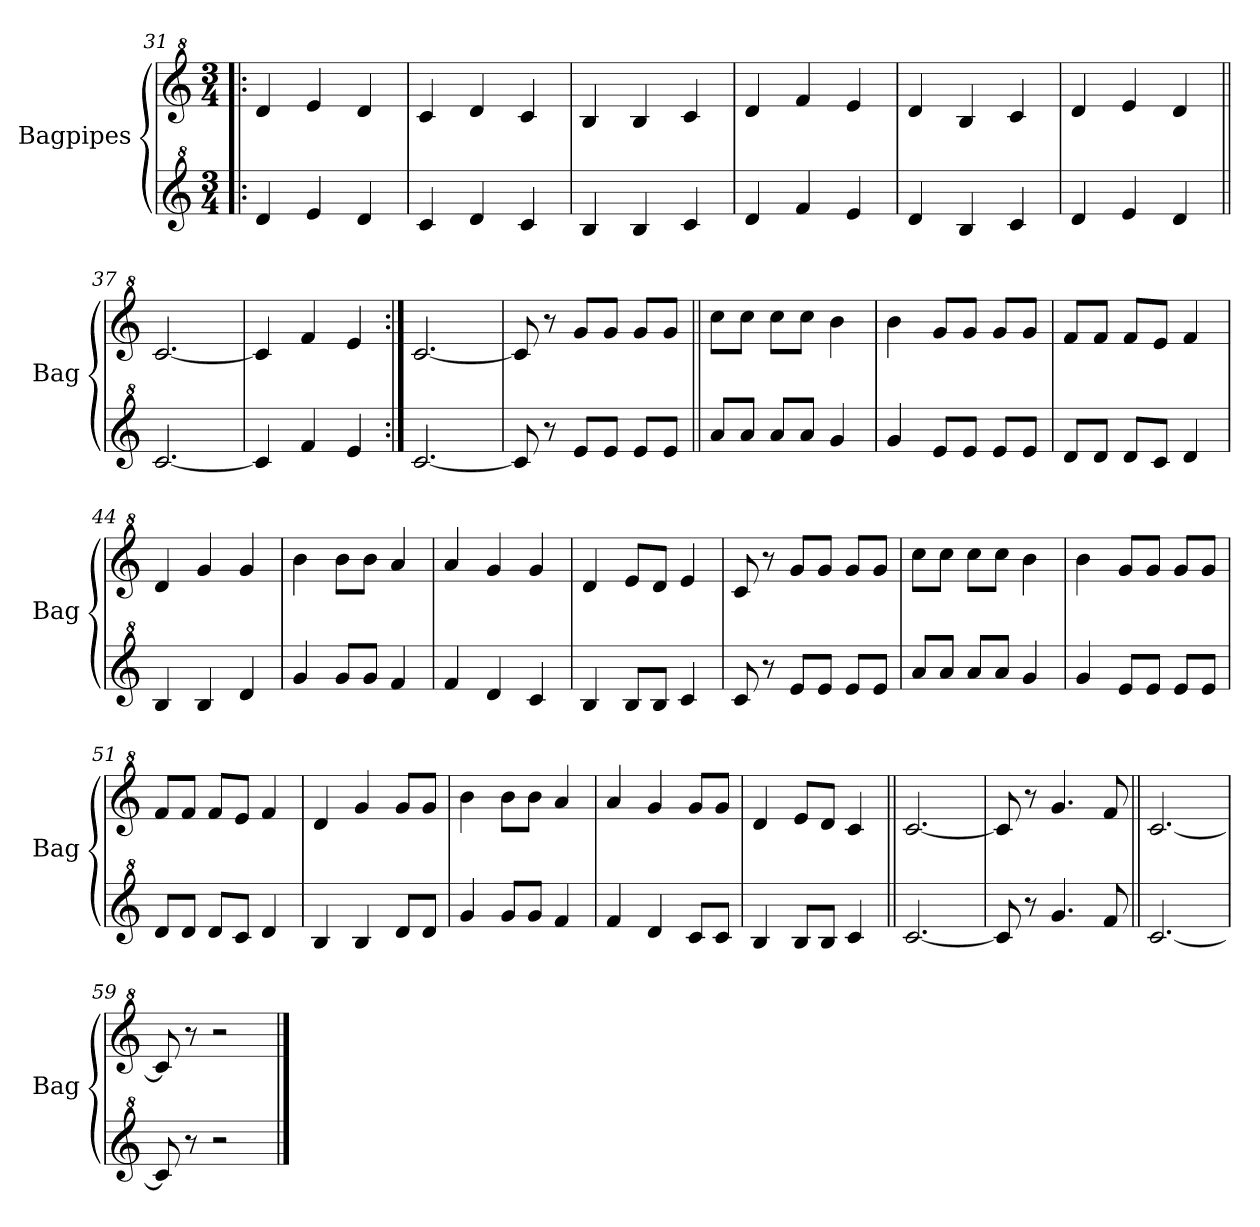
**kern	**kern
*part2	*part1
*staff2	*staff1
*I"Bagpipes	*I"Bagpipes
*I'Bag	*I'Bag
*clefG^2	*clefG^2
*k[]	*k[]
*C:	*C:
*M3/4	*M3/4
=31!|:	=31!|:
4dd/	4dd/
4ee/	4ee/
4dd/	4dd/
=32	=32
4cc/	4cc/
4dd/	4dd/
4cc/	4cc/
=33	=33
4b/	4b/
4b/	4b/
4cc/	4cc/
=34	=34
4dd/	4dd/
4ff/	4ff/
4ee/	4ee/
=35	=35
4dd/	4dd/
4b/	4b/
4cc/	4cc/
=36	=36
4dd/	4dd/
4ee/	4ee/
4dd/	4dd/
=37||	=37||
[2.cc/	[2.cc/
!!LO:LB:g=z
=38	=38
4cc/]	4cc/]
4ff/	4ff/
4ee/	4ee/
=39:|!	=39:|!
[2.cc/	[2.cc/
=40	=40
8cc/]	8cc/]
8r	8r
8ee/L	8gg/L
8ee/J	8gg/J
8ee/L	8gg/L
8ee/J	8gg/J
=41||	=41||
8aa/L	8ccc\L
8aa/J	8ccc\J
8aa/L	8ccc\L
8aa/J	8ccc\J
4gg/	4bb\
=42	=42
4gg/	4bb\
8ee/L	8gg/L
8ee/J	8gg/J
8ee/L	8gg/L
8ee/J	8gg/J
=43	=43
8dd/L	8ff/L
8dd/J	8ff/J
8dd/L	8ff/L
8cc/J	8ee/J
4dd/	4ff/
=44	=44
4b/	4dd/
4b/	4gg/
4dd/	4gg/
=45	=45
4gg/	4bb\
8gg/L	8bb\L
8gg/J	8bb\J
4ff/	4aa/
=46	=46
4ff/	4aa/
4dd/	4gg/
4cc/	4gg/
=47	=47
4b/	4dd/
8b/L	8ee/L
8b/J	8dd/J
4cc/	4ee/
!!LO:LB:g=z
=48	=48
8cc/	8cc/
8r	8r
8ee/L	8gg/L
8ee/J	8gg/J
8ee/L	8gg/L
8ee/J	8gg/J
=49	=49
8aa/L	8ccc\L
8aa/J	8ccc\J
8aa/L	8ccc\L
8aa/J	8ccc\J
4gg/	4bb\
=50	=50
4gg/	4bb\
8ee/L	8gg/L
8ee/J	8gg/J
8ee/L	8gg/L
8ee/J	8gg/J
=51	=51
8dd/L	8ff/L
8dd/J	8ff/J
8dd/L	8ff/L
8cc/J	8ee/J
4dd/	4ff/
=52	=52
4b/	4dd/
4b/	4gg/
8dd/L	8gg/L
8dd/J	8gg/J
=53	=53
4gg/	4bb\
8gg/L	8bb\L
8gg/J	8bb\J
4ff/	4aa/
=54	=54
4ff/	4aa/
4dd/	4gg/
8cc/L	8gg/L
8cc/J	8gg/J
=55	=55
4b/	4dd/
8b/L	8ee/L
8b/J	8dd/J
4cc/	4cc/
=56||	=56||
[2.cc/	[2.cc/
!!LO:LB:g=z
=57	=57
8cc/]	8cc/]
8r	8r
4.gg/	4.gg/
8ff/	8ff/
=58||	=58||
[2.cc/	[2.cc/
=59	=59
8cc/]	8cc/]
8r	8r
2r	2r
==	==
*-	*-
